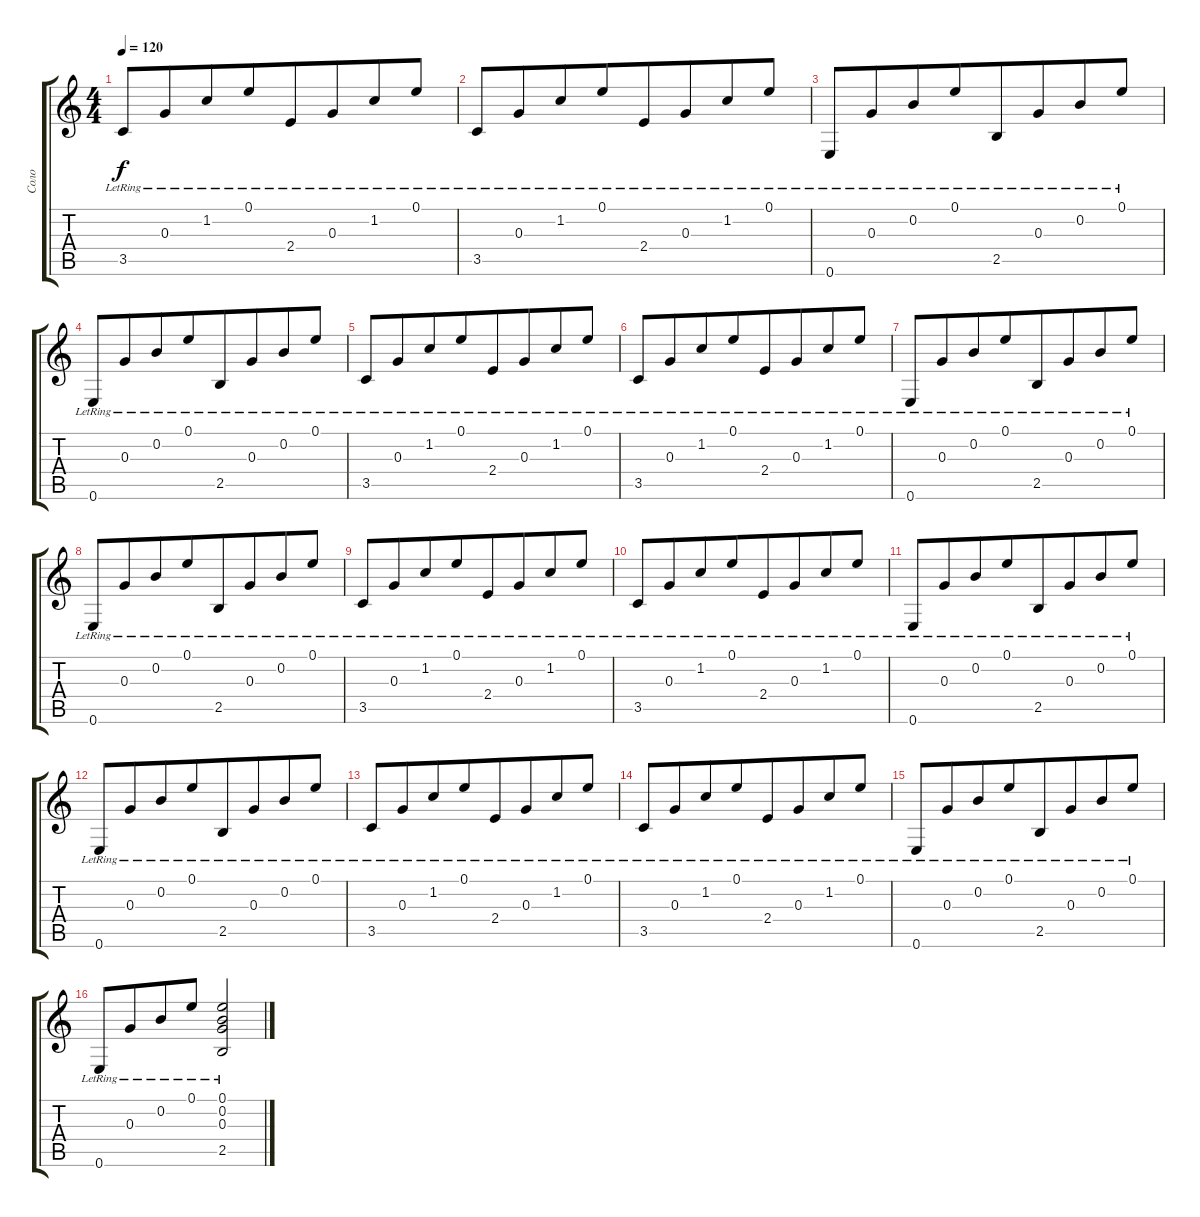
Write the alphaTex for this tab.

\track ("Соло" "Соло") {instrument acousticguitarsteel}
\staff {score tabs}
\tuning (E4 B3 G3 D3 A2 E2) {hide}
\ts (4 4)
\tempo 120
\clef g2
\ks c
3.5{lr}.8{dy f} 0.3{lr}.8{beam merge} 1.2{lr}.8 0.1{lr}.8{beam merge} 2.4{lr}.8 0.3{lr}.8{beam merge} 1.2{lr}.8 0.1{lr}.8 |
3.5{lr}.8 0.3{lr}.8{beam merge} 1.2{lr}.8 0.1{lr}.8{beam merge} 2.4{lr}.8 0.3{lr}.8{beam merge} 1.2{lr}.8 0.1{lr}.8 |
0.6{lr}.8 0.3{lr}.8{beam merge} 0.2{lr}.8 0.1{lr}.8{beam merge} 2.5{lr}.8 0.3{lr}.8{beam merge} 0.2{lr}.8 0.1{lr}.8 |
0.6{lr}.8 0.3{lr}.8{beam merge} 0.2{lr}.8 0.1{lr}.8{beam merge} 2.5{lr}.8 0.3{lr}.8{beam merge} 0.2{lr}.8 0.1{lr}.8 |
3.5{lr}.8 0.3{lr}.8{beam merge} 1.2{lr}.8 0.1{lr}.8{beam merge} 2.4{lr}.8 0.3{lr}.8{beam merge} 1.2{lr}.8 0.1{lr}.8 |
3.5{lr}.8 0.3{lr}.8{beam merge} 1.2{lr}.8 0.1{lr}.8{beam merge} 2.4{lr}.8 0.3{lr}.8{beam merge} 1.2{lr}.8 0.1{lr}.8 |
0.6{lr}.8 0.3{lr}.8{beam merge} 0.2{lr}.8 0.1{lr}.8{beam merge} 2.5{lr}.8 0.3{lr}.8{beam merge} 0.2{lr}.8 0.1{lr}.8 |
0.6{lr}.8 0.3{lr}.8{beam merge} 0.2{lr}.8 0.1{lr}.8{beam merge} 2.5{lr}.8 0.3{lr}.8{beam merge} 0.2{lr}.8 0.1{lr}.8 |
3.5{lr}.8 0.3{lr}.8{beam merge} 1.2{lr}.8 0.1{lr}.8{beam merge} 2.4{lr}.8 0.3{lr}.8{beam merge} 1.2{lr}.8 0.1{lr}.8 |
3.5{lr}.8 0.3{lr}.8{beam merge} 1.2{lr}.8 0.1{lr}.8{beam merge} 2.4{lr}.8 0.3{lr}.8{beam merge} 1.2{lr}.8 0.1{lr}.8 |
0.6{lr}.8 0.3{lr}.8{beam merge} 0.2{lr}.8 0.1{lr}.8{beam merge} 2.5{lr}.8 0.3{lr}.8{beam merge} 0.2{lr}.8 0.1{lr}.8 |
0.6{lr}.8 0.3{lr}.8{beam merge} 0.2{lr}.8 0.1{lr}.8{beam merge} 2.5{lr}.8 0.3{lr}.8{beam merge} 0.2{lr}.8 0.1{lr}.8 |
3.5{lr}.8 0.3{lr}.8{beam merge} 1.2{lr}.8 0.1{lr}.8{beam merge} 2.4{lr}.8 0.3{lr}.8{beam merge} 1.2{lr}.8 0.1{lr}.8 |
3.5{lr}.8 0.3{lr}.8{beam merge} 1.2{lr}.8 0.1{lr}.8{beam merge} 2.4{lr}.8 0.3{lr}.8{beam merge} 1.2{lr}.8 0.1{lr}.8 |
0.6{lr}.8 0.3{lr}.8{beam merge} 0.2{lr}.8 0.1{lr}.8{beam merge} 2.5{lr}.8 0.3{lr}.8{beam merge} 0.2{lr}.8 0.1{lr}.8 |
0.6{lr}.8 0.3{lr}.8{beam merge} 0.2{lr}.8 0.1{lr}.8 (0.1{lr} 0.2{lr} 0.3{lr} 2.5{lr}).2
